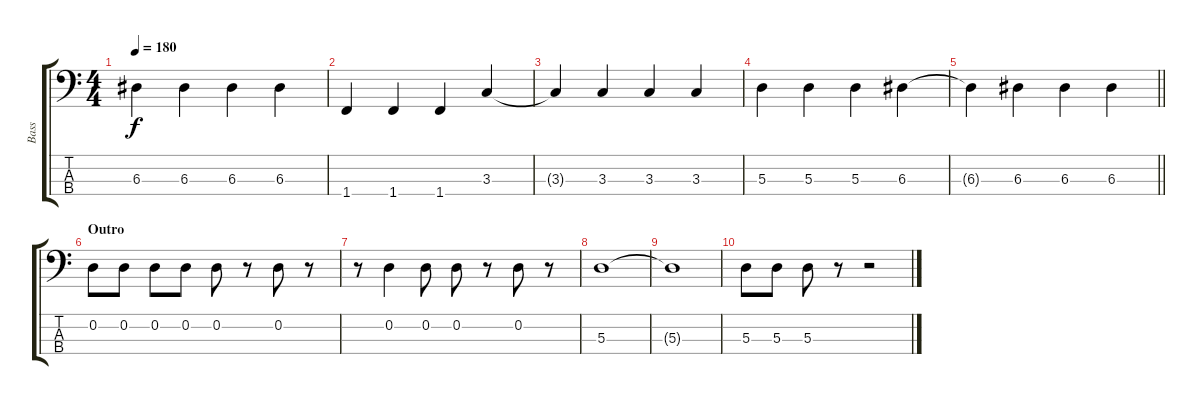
\track ("Bass" "Bass") {instrument electricbassfinger}
\staff {score tabs}
\tuning (G2 D2 A1 E1) {hide}
\ts (4 4)
\tempo 180
\clef f4
\ks c
6.3{t}.4{dy f} 6.3.4 6.3.4 6.3.4 |
1.4.4 1.4.4 1.4.4 3.3.4 |
3.3{t}.4 3.3.4 3.3.4 3.3.4 |
5.3.4 5.3.4 5.3.4 6.3.4 |
\barLineRight lightlight
6.3{t}.4 6.3.4 6.3.4 6.3.4 |
\section ("" "Outro")
0.2.8 0.2.8 0.2.8 0.2.8 0.2.8 r.8 0.2.8 r.8 |
r.8 0.2.4 0.2.8 0.2.8 r.8 0.2.8 r.8 |
5.3.1 |
5.3{t}.1 |
5.3.8 5.3.8 5.3.8 r.8 r.2
